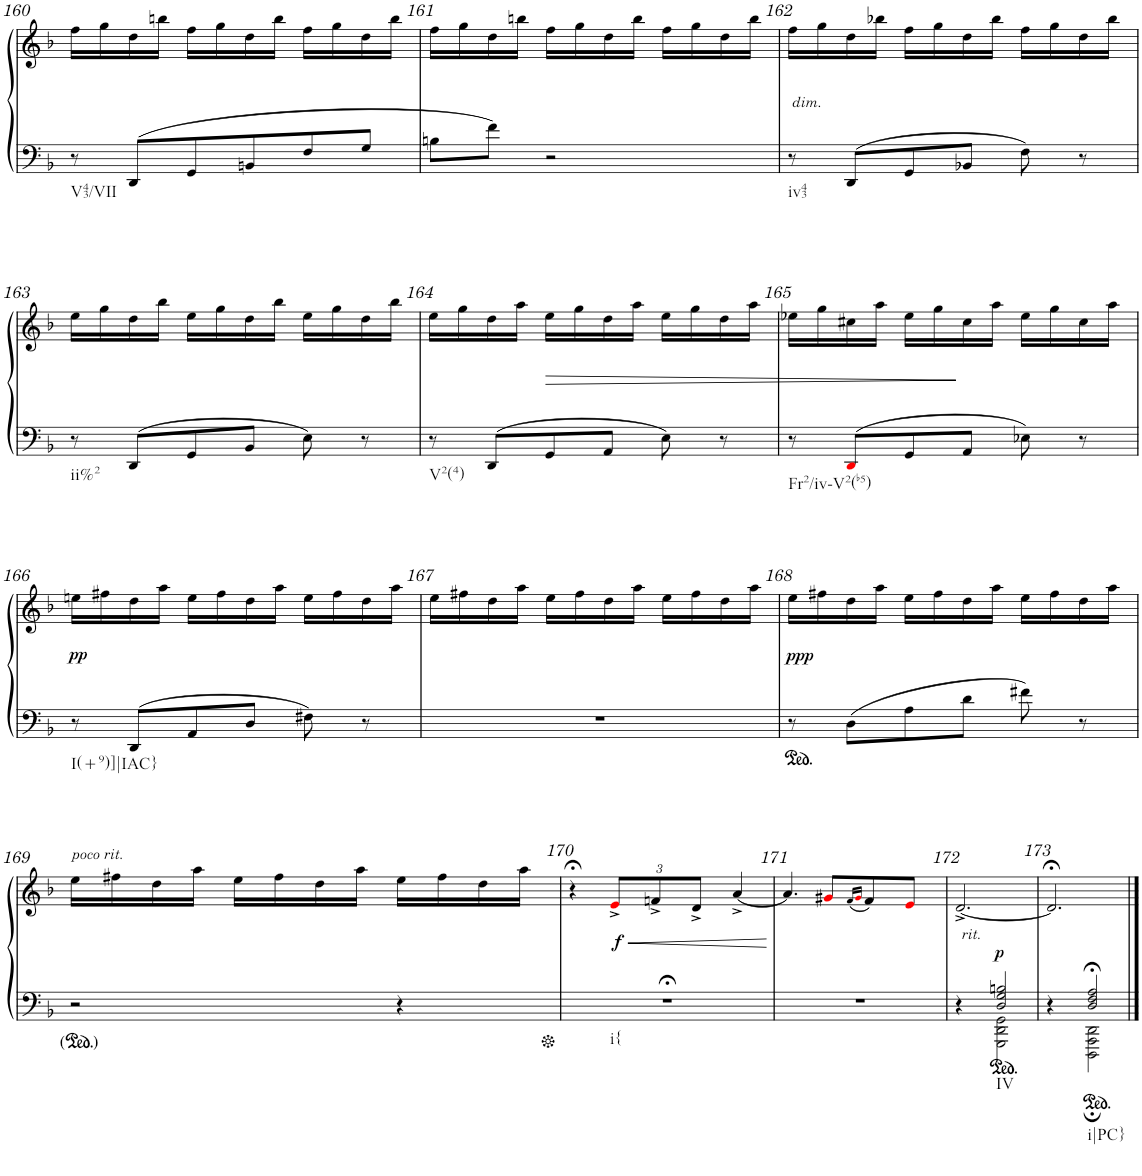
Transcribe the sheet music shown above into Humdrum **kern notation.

**kern	**kern	**dynam
*part1	*part1	*part1
*staff2	*staff1	*staff1/2
*I"Piano	*	*
*I'Pno.	*	*
!!LO:PB:g=z
*clefG2	*clefG2	*
*k[b-]	*k[b-]	*
*M3/4	*M3/4	*
=160	=160	=160
!LO:TX:b:t=V43/VII	!	!
8r	16ff\LL	.
.	16gg\	.
8DD/L	16dd\	.
.	16bbn\JJ	.
8GG/	16ff\LL	.
.	16gg\	.
8BBn/	16dd\	.
.	16bb\JJ	.
8F/	16ff\LL	.
.	16gg\	.
8G/J	16dd\	.
.	16bb\JJ	.
=161	=161	=161
8Bn\L	16ff\LL	.
.	16gg\	.
8f\J	16dd\	.
.	16bbn\JJ	.
2r	16ff\LL	.
.	16gg\	.
.	16dd\	.
.	16bb\JJ	.
.	16ff\LL	.
.	16gg\	.
.	16dd\	.
.	16bb\JJ	.
=162	=162	=162
!	!LO:TX:b:i:t=dim.	!
!LO:TX:b:t=iv43	!	!
8r	16ff\LL	.
.	16gg\	.
8DD/L	16dd\	.
.	16bb-X\JJ	.
8GG/	16ff\LL	.
.	16gg\	.
8BB-X/J	16dd\	.
.	16bb-\JJ	.
8F\	16ff\LL	.
.	16gg\	.
8r	16dd\	.
.	16bb-\JJ	.
!!LO:LB:g=z
=163	=163	=163
!LO:TX:b:t=ii%2	!	!
8r	16ee\LL	.
.	16gg\	.
8DD/L	16dd\	.
.	16bb-\JJ	.
8GG/	16ee\LL	.
.	16gg\	.
8BB-/J	16dd\	.
.	16bb-\JJ	.
8E\	16ee\LL	.
.	16gg\	.
8r	16dd\	.
.	16bb-\JJ	.
=164	=164	=164
!LO:TX:b:t=V2(4)	!	!
8r	16ee\LL	.
.	16gg\	.
8DD/L	16dd\	.
.	16aa\JJ	.
!	!	!LO:HP:b
8GG/	16ee\LL	>
.	16gg\	.
8AA/J	16dd\	.
.	16aa\JJ	.
8E\	16ee\LL	.
.	16gg\	.
8r	16dd\	.
.	16aa\JJ	.
=165	=165	=165
!LO:TX:b:t=Fr2/iv-V2(b5)	!	!
8r	16ee-X\LL	.
.	16gg\	.
8DDi/L	16cc#X\	.
.	16aa\JJ	.
8GG/	16ee-\LL	.
.	16gg\	.
8AA/J	16cc#\	]
.	16aa\JJ	.
8E-X\	16ee-\LL	.
.	16gg\	.
8r	16cc#\	.
.	16aa\JJ	.
!!LO:LB:g=z
=166	=166	=166
!LO:TX:b:t=I(+9)]|IAC}	!	!
!	!	!LO:DY:b
8r	16een\LL	pp
.	16ff#X\	.
8DD/L	16dd\	.
.	16aa\JJ	.
8AA/	16ee\LL	.
.	16ff#\	.
8D/J	16dd\	.
.	16aa\JJ	.
8F#X\	16ee\LL	.
.	16ff#\	.
8r	16dd\	.
.	16aa\JJ	.
=167	=167	=167
2.r	16ee\LL	.
.	16ff#X\	.
.	16dd\	.
.	16aa\JJ	.
.	16ee\LL	.
.	16ff#\	.
.	16dd\	.
.	16aa\JJ	.
.	16ee\LL	.
.	16ff#\	.
.	16dd\	.
.	16aa\JJ	.
=168	=168	=168
!	!	!LO:DY:b
8r	16ee\LL	ppp
.	16ff#X\	.
8D\L	16dd\	.
.	16aa\JJ	.
8A\	16ee\LL	.
.	16ff#\	.
8d\J	16dd\	.
.	16aa\JJ	.
8f#X\	16ee\LL	.
.	16ff#\	.
8r	16dd\	.
.	16aa\JJ	.
!!LO:LB:g=z
=169	=169	=169
!	!LO:TX:a:i:t=poco rit.	!
2r	16ee\LL	.
.	16ff#X\	.
.	16dd\	.
.	16aa\JJ	.
.	16ee\LL	.
.	16ff#\	.
.	16dd\	.
.	16aa\JJ	.
4r	16ee\LL	.
.	16ff#\	.
.	16dd\	.
.	16aa\JJ	.
=170	=170	=170
!LO:TX:b:t=i{	!	!
2.r;<	4r;<	.
*	*Xbrackettup	*
!	!	!LO:HP:b
!	!	!LO:DY:n=1:b
.	12e^i/L	< f
.	12fn^/	.
.	12d^/J	.
.	[4a^/	.
.	.	[
=171	=171	=171
2.r	4.a/]	.
.	8g#Xi/L	.
.	(16qf/LL	.
.	16qg#i/JJ	.
.	8f/)	.
.	8ei/J	.
=172	=172	=172
*^	*	*
!	!	!LO:TX:b:i:t=rit.	!
4r	4ryy	[2.d^/	.
!LO:TX:b:t=IV	!	!	!
!	!	!	!LO:DY:a=2
2D/ 2G/ 2Bn/	2GGG\ 2DD\ 2GG\	.	p
=173	=173	=173	=173
4r	4ryy	2.d;</]	.
!LO:TX:b:t=i|PC}	!	!	!
2D/;< 2F/;< 2A/;<	2DDD\; 2AAA\; 2DD\;	.	.
*v	*v	*	*
==	==	==
*-	*-	*-
